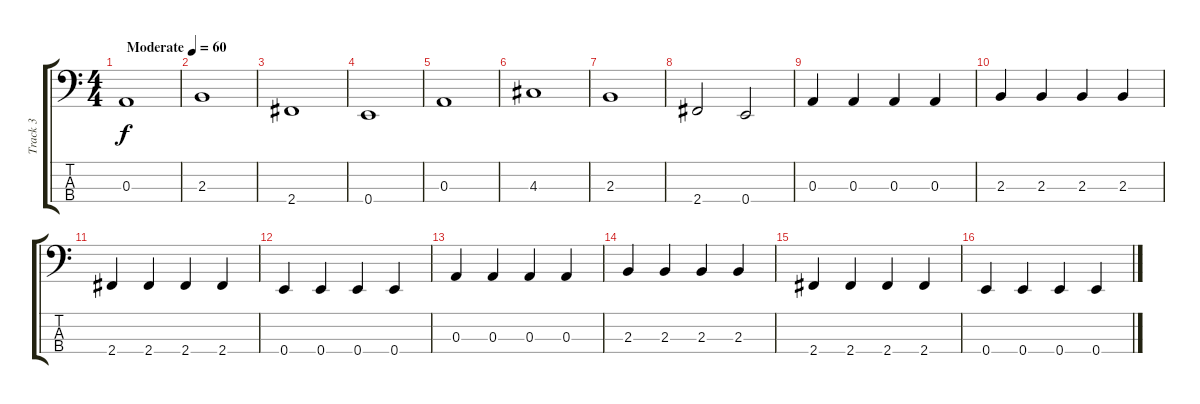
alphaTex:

\track ("Track 3" "Track 3") {instrument acousticbass}
\staff {score tabs}
\tuning (G2 D2 A1 E1) {hide}
\ts (4 4)
\tempo (60 "Moderate")
\clef f4
\ks c
0.3.1{dy f instrument acousticbass} |
2.3.1 |
2.4.1 |
0.4.1 |
0.3.1 |
4.3.1 |
2.3.1 |
2.4.2 0.4.2 |
0.3.4 0.3.4 0.3.4 0.3.4 |
2.3.4 2.3.4 2.3.4 2.3.4 |
2.4.4 2.4.4 2.4.4 2.4.4 |
0.4.4 0.4.4 0.4.4 0.4.4 |
0.3.4 0.3.4 0.3.4 0.3.4 |
2.3.4 2.3.4 2.3.4 2.3.4 |
2.4.4 2.4.4 2.4.4 2.4.4 |
0.4.4 0.4.4 0.4.4 0.4.4
